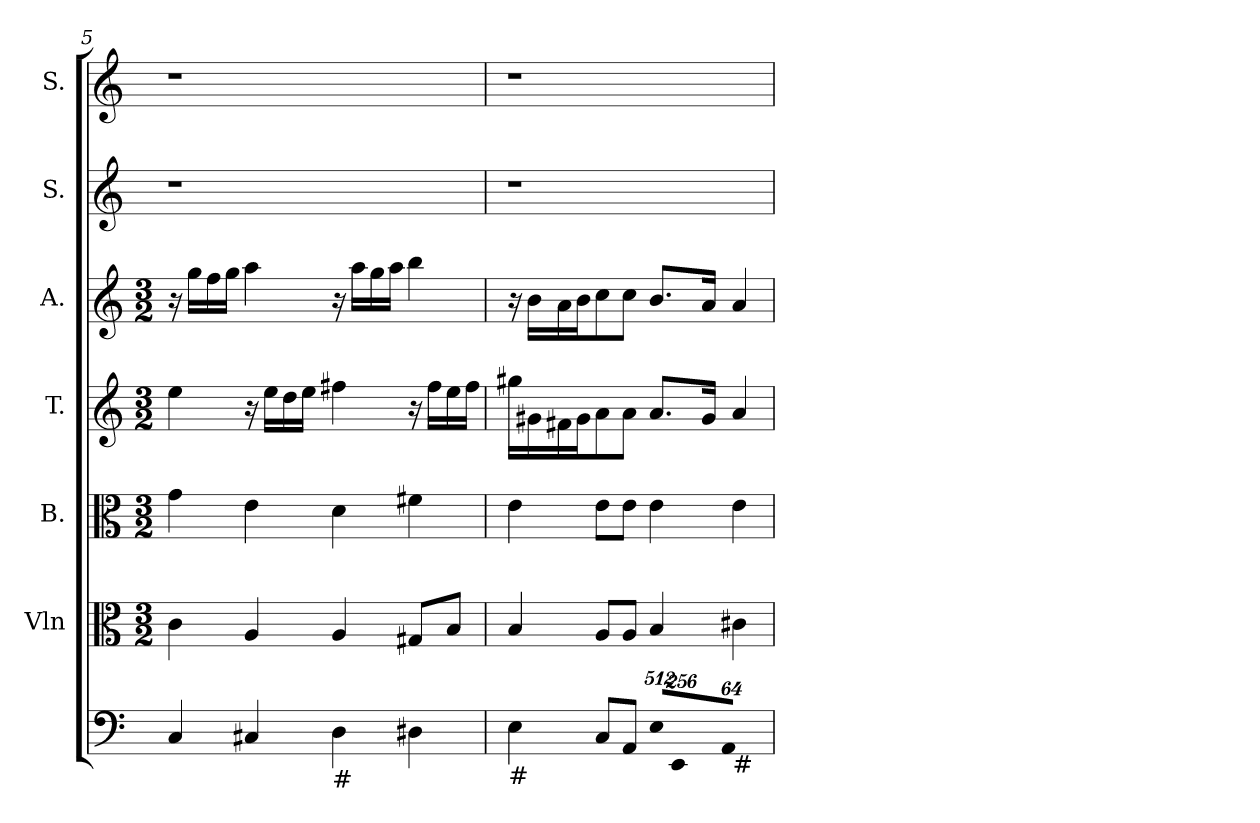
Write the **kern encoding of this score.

**kern	**kern	**kern	**text	**kern	**kern	**kern	**kern
*part7	*part6	*part5	*part5	*part4	*part3	*part2	*part1
*staff7	*staff6	*staff5	*staff5	*staff4	*staff3	*staff2	*staff1
*	*I"Vln	*I"B.	*	*I"T.	*I"A.	*I"S.	*I"S.
*	*I'Vln	*I'B.	*	*I'T.	*I'A.	*I'S.	*
*clefF4	*clefC3	*clefC3	*	*clefG2	*clefG2	*clefG2	*clefG2
*k[]	*k[]	*k[]	*	*k[]	*k[]	*k[]	*k[]
*C:	*C:	*C:	*	*C:	*C:	*C:	*C:
*	*M3/2	*M3/2	*	*M3/2	*M3/2	*	*
=5	=5	=5	=5	=5	=5	=5	=5
4C/	4c\	4g\	.	4ee\	16ra	1r	1r
.	.	.	.	.	16gg\LL	.	.
.	.	.	.	.	16ff\	.	.
.	.	.	.	.	16gg\JJ	.	.
4C#X/	4A/	4e\	.	16ra	4aa\	.	.
.	.	.	.	16ee\LL	.	.	.
.	.	.	.	16dd\	.	.	.
.	.	.	.	16ee\JJ	.	.	.
!LO:TX:b:t=#	!	!	!	!	!	!	!
4D\	4A/	4d\	.	4ff#X\	16ra	.	.
.	.	.	.	.	16aa\LL	.	.
.	.	.	.	.	16gg\	.	.
.	.	.	.	.	16aa\JJ	.	.
4D#X\	8G#X/L	4f#X\	.	16ra	4bb\	.	.
.	.	.	.	16ff#\LL	.	.	.
.	8B/J	.	.	16ee\	.	.	.
.	.	.	.	16ff#\JJ	.	.	.
=6	=6	=6	=6	=6	=6	=6	=6
!LO:TX:b:t=#	!	!	!	!	!	!	!
4E\	4B/	4e\	.	16gg#X\LL	16ra	1r	1r
.	.	.	.	16g#X\	16b\LL	.	.
.	.	.	.	16f#X\	16a\	.	.
.	.	.	.	16g#\J	16b\J	.	.
8C</L	8A/L	8e\L	.	8a\	8cc\	.	.
8AA/J	8A/J	8e\J	.	8a\J	8cc\J	.	.
*Xbrackettup	*	*	*	*	*	*	*
!LO:N:vis=8	!	!	!	!	!	!	!
4096%341E</L	4B/	4e\	.	8.a/L	8.b/L	.	.
!LO:N:vis=8	!	!	!	!	!	!	!
2048%171EE/J	.	.	.	.	.	.	.
32ryy	.	.	.	.	.	.	.
.	.	.	.	16g#/Jk	16a/Jk	.	.
64ryy	.	.	.	.	.	.	.
128ryy	.	.	.	.	.	.	.
2048.ryy	.	.	.	.	.	.	.
!LO:N:vis=4	!	!	!	!	!	!	!
2048%57AA/	.	.	.	.	.	.	.
!LO:TX:b:t=#	!	!	!	!	!	!	!
4ryy	4c#X\	4e\	.	4a/	4a/	.	.
=	=	=	=	=	=	=	=
*-	*-	*-	*-	*-	*-	*-	*-
